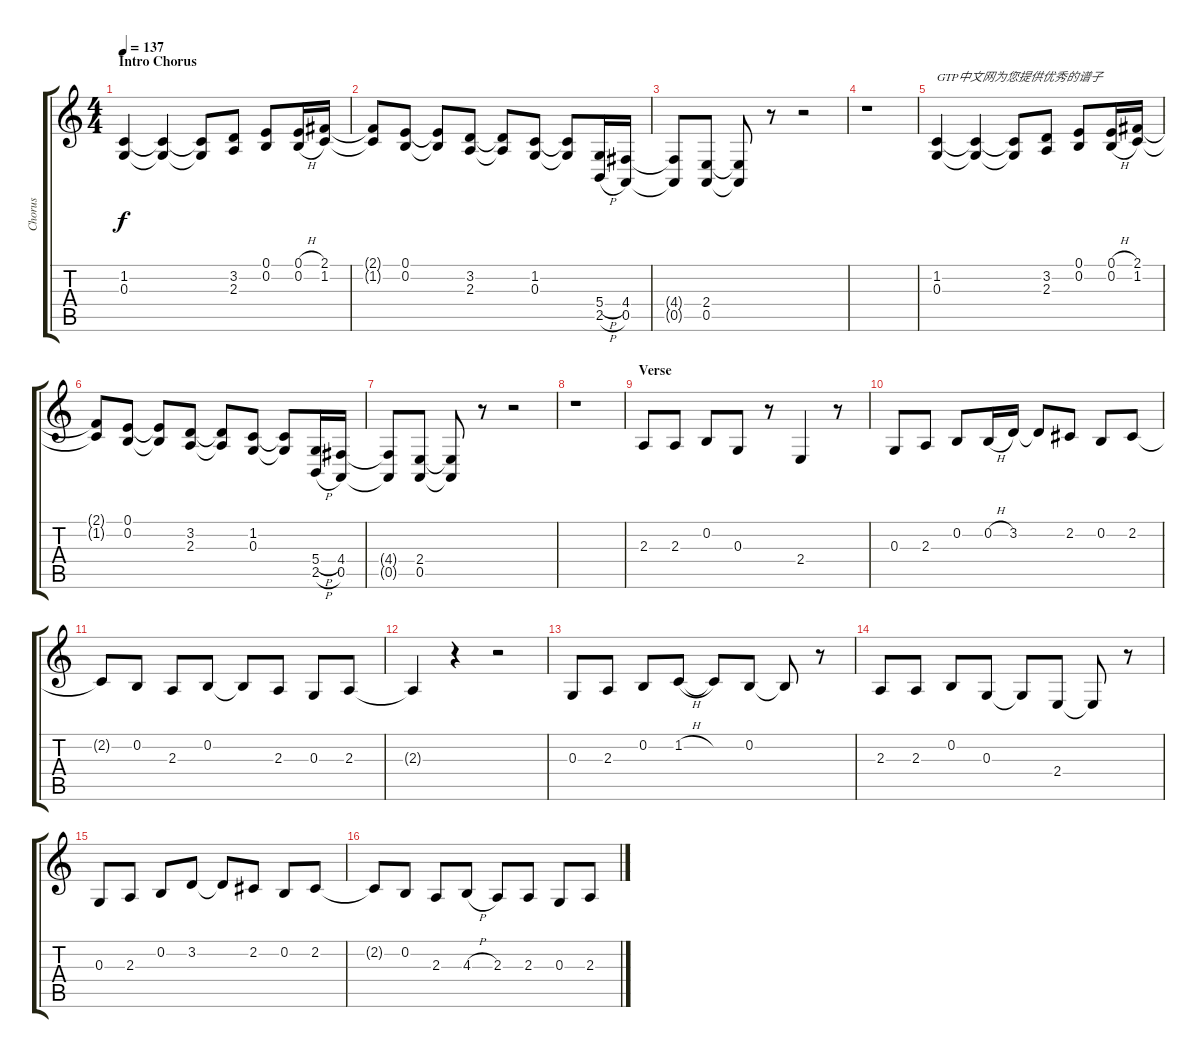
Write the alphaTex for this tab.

\track ("Chorus" "Chorus") {instrument flute}
\staff {score tabs}
\tuning (E4 B3 G3 D3 A2 E2) {hide}
\ts (4 4)
\section ("" "Intro Chorus")
\tempo 137
\clef g2
\ks c
(1.2 0.3).4{dy f instrument flute} (1.2{t} 0.3{t}).4 (1.2{t} 0.3{t}).8 (3.2 2.3).8 (0.1 0.2).8 (0.1{h} 0.2{h}).16 (2.1 1.2).16 |
(2.1{t} 1.2{t}).8 (0.1 0.2).8 (0.1{t} 0.2{t}).8 (3.2 2.3).8 (3.2{t} 2.3{t}).8 (1.2 0.3).8 (1.2{t} 0.3{t}).8 (5.4{h} 2.5{h}).16 (4.4 0.5).16 |
(4.4{t} 0.5{t}).8 (2.4 0.5).8 (2.4{t} 0.5{t}).8 r.8 r.2 |
r.1 |
(1.2 0.3).4{txt "GTP中文网为您提供优秀的谱子"} (1.2{t} 0.3{t}).4 (1.2{t} 0.3{t}).8 (3.2 2.3).8 (0.1 0.2).8 (0.1{h} 0.2{h}).16 (2.1 1.2).16 |
(2.1{t} 1.2{t}).8 (0.1 0.2).8 (0.1{t} 0.2{t}).8 (3.2 2.3).8 (3.2{t} 2.3{t}).8 (1.2 0.3).8 (1.2{t} 0.3{t}).8 (5.4{h} 2.5{h}).16 (4.4 0.5).16 |
(4.4{t} 0.5{t}).8 (2.4 0.5).8 (2.4{t} 0.5{t}).8 r.8 r.2 |
r.1 |
\section ("" "Verse")
2.3.8 2.3.8 0.2.8 0.3.8 r.8 2.4.4 r.8 |
0.3.8 2.3.8 0.2.8 0.2{h}.16 3.2.16 3.2{t}.8 2.2.8 0.2.8 2.2.8 |
2.2{t}.8 0.2.8 2.3.8 0.2.8 0.2{t}.8 2.3.8 0.3.8 2.3.8 |
2.3{t}.4 r.4 r.2 |
0.3.8 2.3.8 0.2.8 1.2{h}.8 1.2{t}.8 0.2.8 0.2{t}.8 r.8 |
2.3.8 2.3.8 0.2.8 0.3.8 0.3{t}.8 2.4.8 2.4{t}.8 r.8 |
0.3.8 2.3.8 0.2.8 3.2.8 3.2{t}.8 2.2.8 0.2.8 2.2.8 |
2.2{t}.8 0.2.8 2.3.8 4.3{h}.8 2.3.8 2.3.8 0.3.8 2.3.8
